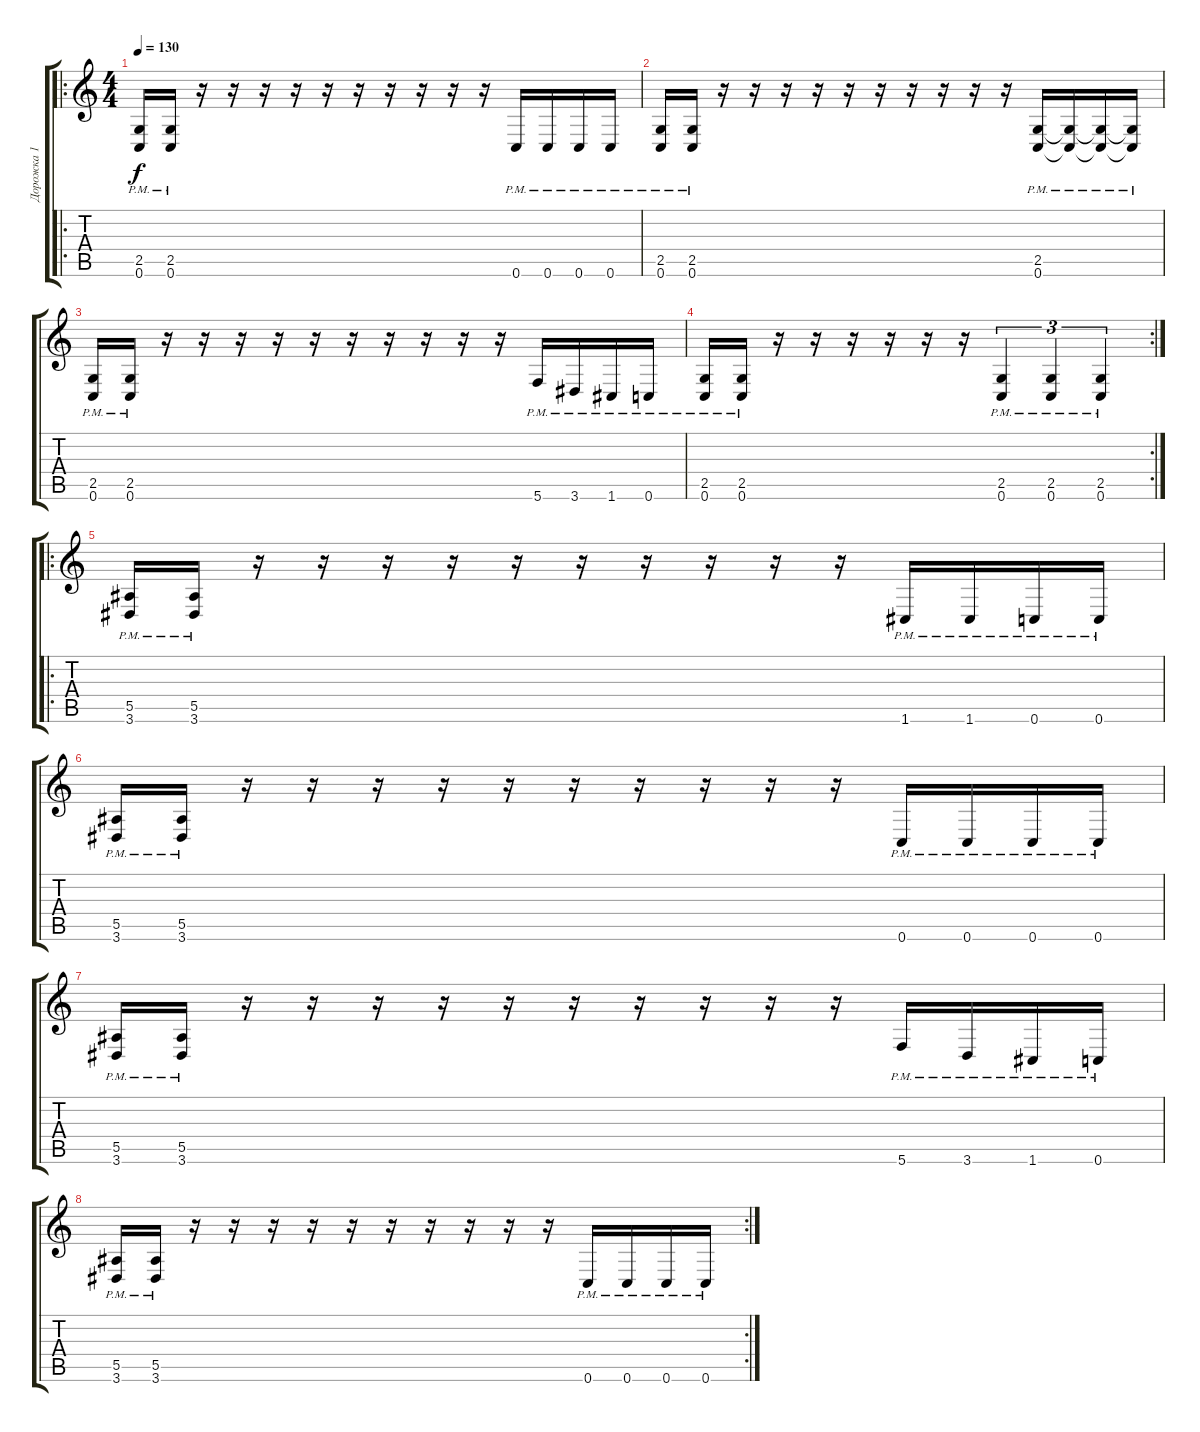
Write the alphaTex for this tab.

\track ("Дорожка 1" "Дорожка 1") {instrument distortionguitar}
\staff {score tabs}
\tuning (C4 G3 Eb3 Bb2 F2 C2) {hide}
\ro
\ts (4 4)
\tempo 130
\clef g2
\ks c
(2.5{pm} 0.6{pm}).16{dy f} (2.5{pm} 0.6{pm}).16 r.16 r.16 r.16 r.16 r.16 r.16 r.16 r.16 r.16 r.16 0.6{pm}.16 0.6{pm}.16 0.6{pm}.16 0.6{pm}.16 |
(2.5{pm} 0.6{pm}).16 (2.5{pm} 0.6{pm}).16 r.16 r.16 r.16 r.16 r.16 r.16 r.16 r.16 r.16 r.16 (2.5 0.6{pm}).16 (2.5{t} 0.6{pm t}).16 (2.5{t} 0.6{pm t}).16 (2.5{t} 0.6{pm t}).16 |
(2.5{pm} 0.6{pm}).16 (2.5{pm} 0.6{pm}).16 r.16 r.16 r.16 r.16 r.16 r.16 r.16 r.16 r.16 r.16 5.6{pm}.16 3.6{pm}.16 1.6{pm}.16 0.6{pm}.16 |
\rc 2
(2.5{pm} 0.6{pm}).16 (2.5{pm} 0.6{pm}).16 r.16 r.16 r.16 r.16 r.16 r.16 (2.5{pm} 0.6{pm}).4{tu (3 2)} (2.5{pm} 0.6{pm}).4{tu (3 2)} (2.5{pm} 0.6{pm}).4{tu (3 2)} |
\ro
(5.5{pm} 3.6{pm}).16 (5.5{pm} 3.6{pm}).16 r.16 r.16 r.16 r.16 r.16 r.16 r.16 r.16 r.16 r.16 1.6{pm}.16 1.6{pm}.16 0.6{pm}.16 0.6{pm}.16 |
(5.5{pm} 3.6{pm}).16 (5.5{pm} 3.6{pm}).16 r.16 r.16 r.16 r.16 r.16 r.16 r.16 r.16 r.16 r.16 0.6{pm}.16 0.6{pm}.16 0.6{pm}.16 0.6{pm}.16 |
(5.5{pm} 3.6{pm}).16 (5.5{pm} 3.6{pm}).16 r.16 r.16 r.16 r.16 r.16 r.16 r.16 r.16 r.16 r.16 5.6{pm}.16 3.6{pm}.16 1.6{pm}.16 0.6{pm}.16 |
\rc 2
(5.5{pm} 3.6{pm}).16 (5.5{pm} 3.6{pm}).16 r.16 r.16 r.16 r.16 r.16 r.16 r.16 r.16 r.16 r.16 0.6{pm}.16 0.6{pm}.16 0.6{pm}.16 0.6{pm}.16
